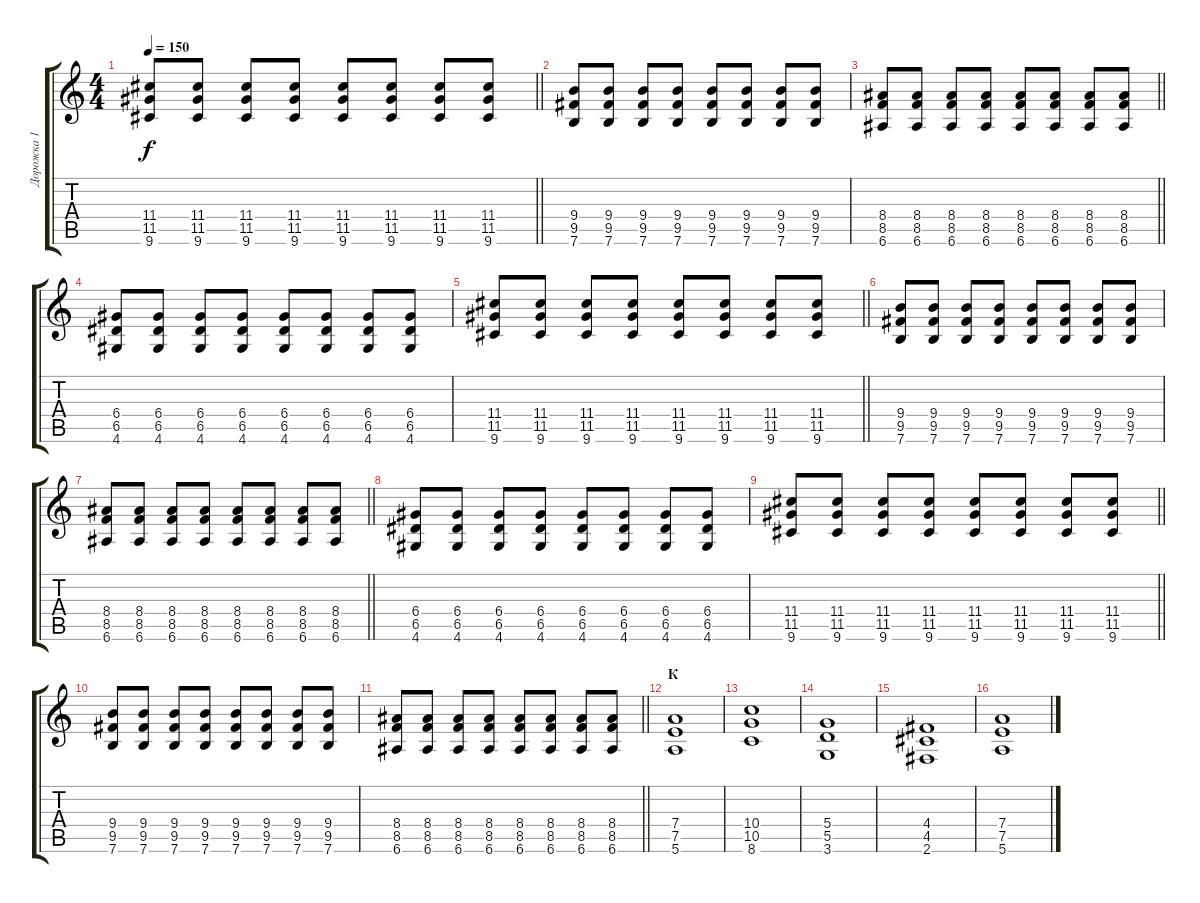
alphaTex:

\track ("Дорожка 1" "Дорожка 1") {instrument overdrivenguitar}
\staff {score tabs}
\tuning (E4 B3 G3 D3 A2 E2) {hide}
\ts (4 4)
\tempo 150
\clef g2
\barLineRight lightlight
\ks c
(11.4 11.5 9.6).8{dy f} (11.4 11.5 9.6).8 (11.4 11.5 9.6).8 (11.4 11.5 9.6).8 (11.4 11.5 9.6).8 (11.4 11.5 9.6).8 (11.4 11.5 9.6).8 (11.4 11.5 9.6).8 |
(9.4 9.5 7.6).8 (9.4 9.5 7.6).8 (9.4 9.5 7.6).8 (9.4 9.5 7.6).8 (9.4 9.5 7.6).8 (9.4 9.5 7.6).8 (9.4 9.5 7.6).8 (9.4 9.5 7.6).8 |
\barLineRight lightlight
(8.4 8.5 6.6).8 (8.4 8.5 6.6).8 (8.4 8.5 6.6).8 (8.4 8.5 6.6).8 (8.4 8.5 6.6).8 (8.4 8.5 6.6).8 (8.4 8.5 6.6).8 (8.4 8.5 6.6).8 |
(6.4 6.5 4.6).8 (6.4 6.5 4.6).8 (6.4 6.5 4.6).8 (6.4 6.5 4.6).8 (6.4 6.5 4.6).8 (6.4 6.5 4.6).8 (6.4 6.5 4.6).8 (6.4 6.5 4.6).8 |
\barLineRight lightlight
(11.4 11.5 9.6).8 (11.4 11.5 9.6).8 (11.4 11.5 9.6).8 (11.4 11.5 9.6).8 (11.4 11.5 9.6).8 (11.4 11.5 9.6).8 (11.4 11.5 9.6).8 (11.4 11.5 9.6).8 |
(9.4 9.5 7.6).8 (9.4 9.5 7.6).8 (9.4 9.5 7.6).8 (9.4 9.5 7.6).8 (9.4 9.5 7.6).8 (9.4 9.5 7.6).8 (9.4 9.5 7.6).8 (9.4 9.5 7.6).8 |
\barLineRight lightlight
(8.4 8.5 6.6).8 (8.4 8.5 6.6).8 (8.4 8.5 6.6).8 (8.4 8.5 6.6).8 (8.4 8.5 6.6).8 (8.4 8.5 6.6).8 (8.4 8.5 6.6).8 (8.4 8.5 6.6).8 |
(6.4 6.5 4.6).8 (6.4 6.5 4.6).8 (6.4 6.5 4.6).8 (6.4 6.5 4.6).8 (6.4 6.5 4.6).8 (6.4 6.5 4.6).8 (6.4 6.5 4.6).8 (6.4 6.5 4.6).8 |
\barLineRight lightlight
(11.4 11.5 9.6).8 (11.4 11.5 9.6).8 (11.4 11.5 9.6).8 (11.4 11.5 9.6).8 (11.4 11.5 9.6).8 (11.4 11.5 9.6).8 (11.4 11.5 9.6).8 (11.4 11.5 9.6).8 |
(9.4 9.5 7.6).8 (9.4 9.5 7.6).8 (9.4 9.5 7.6).8 (9.4 9.5 7.6).8 (9.4 9.5 7.6).8 (9.4 9.5 7.6).8 (9.4 9.5 7.6).8 (9.4 9.5 7.6).8 |
\barLineRight lightlight
(8.4 8.5 6.6).8 (8.4 8.5 6.6).8 (8.4 8.5 6.6).8 (8.4 8.5 6.6).8 (8.4 8.5 6.6).8 (8.4 8.5 6.6).8 (8.4 8.5 6.6).8 (8.4 8.5 6.6).8 |
\section ("" "К")
(7.4 7.5 5.6).1 |
(10.4 10.5 8.6).1 |
(5.4 5.5 3.6).1 |
(4.4 4.5 2.6).1 |
(7.4 7.5 5.6).1
